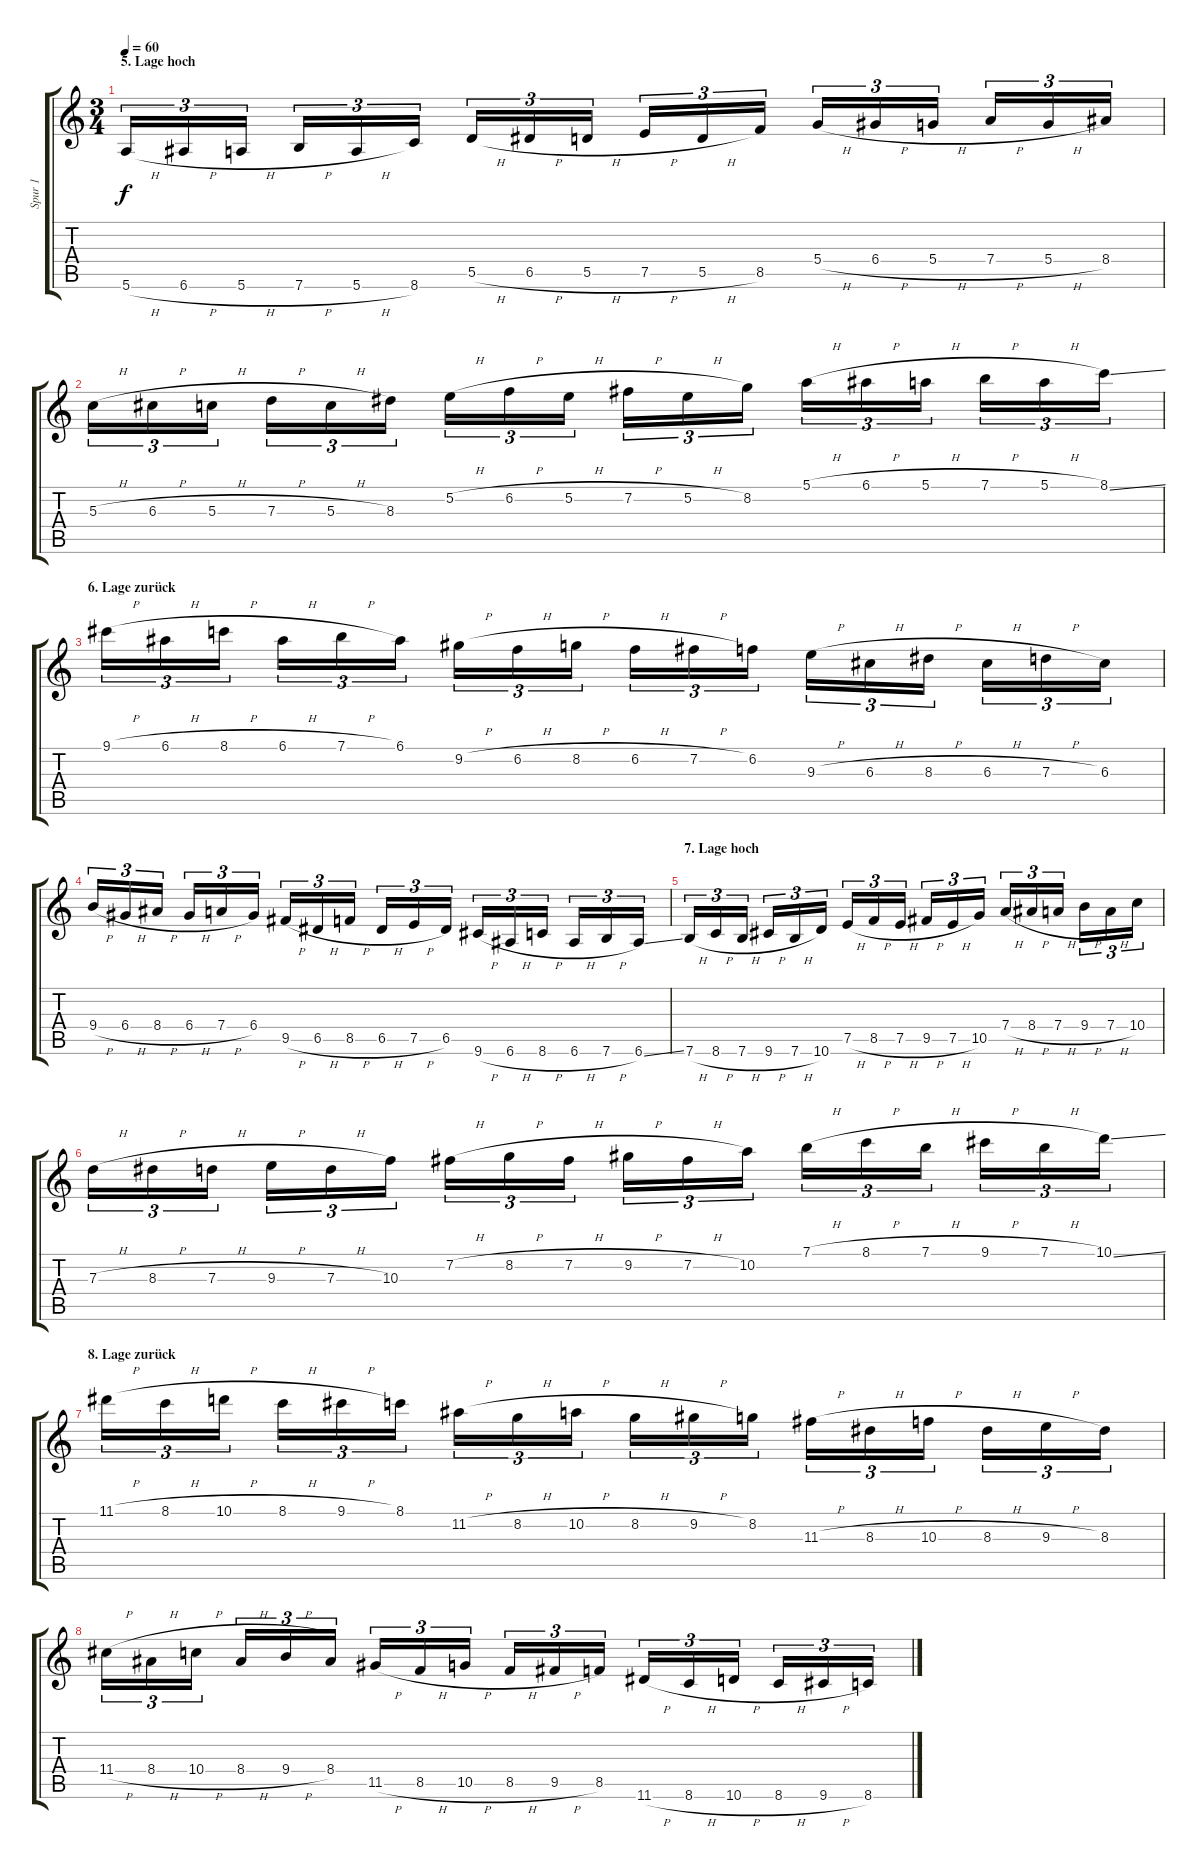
\track ("Spur 1" "Spur 1") {instrument acousticguitarsteel}
\staff {score tabs}
\tuning (E4 B3 G3 D3 A2 E2) {hide}
\ts (3 4)
\section ("" "5. Lage hoch")
\tempo 60
\clef g2
\ks c
5.6{h}.16{tu (3 2) dy f} 6.6{h}.16{tu (3 2)} 5.6{h}.16{tu (3 2)} 7.6{h}.16{tu (3 2)} 5.6{h}.16{tu (3 2)} 8.6.16{tu (3 2)} 5.5{h}.16{tu (3 2)} 6.5{h}.16{tu (3 2)} 5.5{h}.16{tu (3 2)} 7.5{h}.16{tu (3 2)} 5.5{h}.16{tu (3 2)} 8.5.16{tu (3 2)} 5.4{h}.16{tu (3 2)} 6.4{h}.16{tu (3 2)} 5.4{h}.16{tu (3 2)} 7.4{h}.16{tu (3 2)} 5.4{h}.16{tu (3 2)} 8.4.16{tu (3 2)} |
5.3{h}.16{tu (3 2)} 6.3{h}.16{tu (3 2)} 5.3{h}.16{tu (3 2)} 7.3{h}.16{tu (3 2)} 5.3{h}.16{tu (3 2)} 8.3.16{tu (3 2)} 5.2{h}.16{tu (3 2)} 6.2{h}.16{tu (3 2)} 5.2{h}.16{tu (3 2)} 7.2{h}.16{tu (3 2)} 5.2{h}.16{tu (3 2)} 8.2.16{tu (3 2)} 5.1{h}.16{tu (3 2)} 6.1{h}.16{tu (3 2)} 5.1{h}.16{tu (3 2)} 7.1{h}.16{tu (3 2)} 5.1{h}.16{tu (3 2)} 8.1{ss}.16{tu (3 2)} |
\section ("" "6. Lage zurück")
9.1{h}.16{tu (3 2)} 6.1{h}.16{tu (3 2)} 8.1{h}.16{tu (3 2)} 6.1{h}.16{tu (3 2)} 7.1{h}.16{tu (3 2)} 6.1.16{tu (3 2)} 9.2{h}.16{tu (3 2)} 6.2{h}.16{tu (3 2)} 8.2{h}.16{tu (3 2)} 6.2{h}.16{tu (3 2)} 7.2{h}.16{tu (3 2)} 6.2.16{tu (3 2)} 9.3{h}.16{tu (3 2)} 6.3{h}.16{tu (3 2)} 8.3{h}.16{tu (3 2)} 6.3{h}.16{tu (3 2)} 7.3{h}.16{tu (3 2)} 6.3.16{tu (3 2)} |
9.4{h}.16{tu (3 2)} 6.4{h}.16{tu (3 2)} 8.4{h}.16{tu (3 2)} 6.4{h}.16{tu (3 2)} 7.4{h}.16{tu (3 2)} 6.4.16{tu (3 2)} 9.5{h}.16{tu (3 2)} 6.5{h}.16{tu (3 2)} 8.5{h}.16{tu (3 2)} 6.5{h}.16{tu (3 2)} 7.5{h}.16{tu (3 2)} 6.5.16{tu (3 2)} 9.6{h}.16{tu (3 2)} 6.6{h}.16{tu (3 2)} 8.6{h}.16{tu (3 2)} 6.6{h}.16{tu (3 2)} 7.6{h}.16{tu (3 2)} 6.6{ss}.16{tu (3 2)} |
\section ("" "7. Lage hoch")
7.6{h}.16{tu (3 2)} 8.6{h}.16{tu (3 2)} 7.6{h}.16{tu (3 2)} 9.6{h}.16{tu (3 2)} 7.6{h}.16{tu (3 2)} 10.6.16{tu (3 2)} 7.5{h}.16{tu (3 2)} 8.5{h}.16{tu (3 2)} 7.5{h}.16{tu (3 2)} 9.5{h}.16{tu (3 2)} 7.5{h}.16{tu (3 2)} 10.5.16{tu (3 2)} 7.4{h}.16{tu (3 2)} 8.4{h}.16{tu (3 2)} 7.4{h}.16{tu (3 2)} 9.4{h}.16{tu (3 2)} 7.4{h}.16{tu (3 2)} 10.4.16{tu (3 2)} |
7.3{h}.16{tu (3 2)} 8.3{h}.16{tu (3 2)} 7.3{h}.16{tu (3 2)} 9.3{h}.16{tu (3 2)} 7.3{h}.16{tu (3 2)} 10.3.16{tu (3 2)} 7.2{h}.16{tu (3 2)} 8.2{h}.16{tu (3 2)} 7.2{h}.16{tu (3 2)} 9.2{h}.16{tu (3 2)} 7.2{h}.16{tu (3 2)} 10.2.16{tu (3 2)} 7.1{h}.16{tu (3 2)} 8.1{h}.16{tu (3 2)} 7.1{h}.16{tu (3 2)} 9.1{h}.16{tu (3 2)} 7.1{h}.16{tu (3 2)} 10.1{ss}.16{tu (3 2)} |
\section ("" "8. Lage zurück")
11.1{h}.16{tu (3 2)} 8.1{h}.16{tu (3 2)} 10.1{h}.16{tu (3 2)} 8.1{h}.16{tu (3 2)} 9.1{h}.16{tu (3 2)} 8.1.16{tu (3 2)} 11.2{h}.16{tu (3 2)} 8.2{h}.16{tu (3 2)} 10.2{h}.16{tu (3 2)} 8.2{h}.16{tu (3 2)} 9.2{h}.16{tu (3 2)} 8.2.16{tu (3 2)} 11.3{h}.16{tu (3 2)} 8.3{h}.16{tu (3 2)} 10.3{h}.16{tu (3 2)} 8.3{h}.16{tu (3 2)} 9.3{h}.16{tu (3 2)} 8.3.16{tu (3 2)} |
11.4{h}.16{tu (3 2)} 8.4{h}.16{tu (3 2)} 10.4{h}.16{tu (3 2)} 8.4{h}.16{tu (3 2)} 9.4{h}.16{tu (3 2)} 8.4.16{tu (3 2)} 11.5{h}.16{tu (3 2)} 8.5{h}.16{tu (3 2)} 10.5{h}.16{tu (3 2)} 8.5{h}.16{tu (3 2)} 9.5{h}.16{tu (3 2)} 8.5.16{tu (3 2)} 11.6{h}.16{tu (3 2)} 8.6{h}.16{tu (3 2)} 10.6{h}.16{tu (3 2)} 8.6{h}.16{tu (3 2)} 9.6{h}.16{tu (3 2)} 8.6{ss}.16{tu (3 2)}
